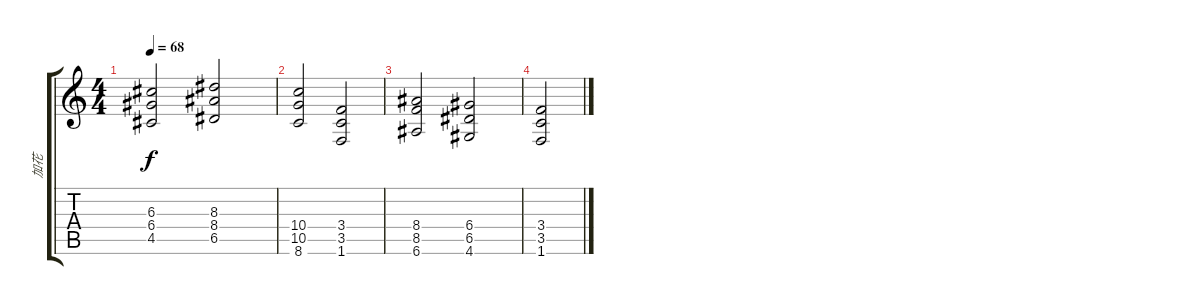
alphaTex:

\track ("加花" "加花") {instrument overdrivenguitar}
\staff {score tabs}
\tuning (E4 B3 G3 D3 A2 E2) {hide}
\ts (4 4)
\tempo 68
\clef g2
\ks c
(6.3 6.4 4.5).2{dy f} (8.3 8.4 6.5).2 |
(10.4 10.5 8.6).2 (3.4 3.5 1.6).2 |
(8.4 8.5 6.6).2 (6.4 6.5 4.6).2 |
(3.4 3.5 1.6).2
